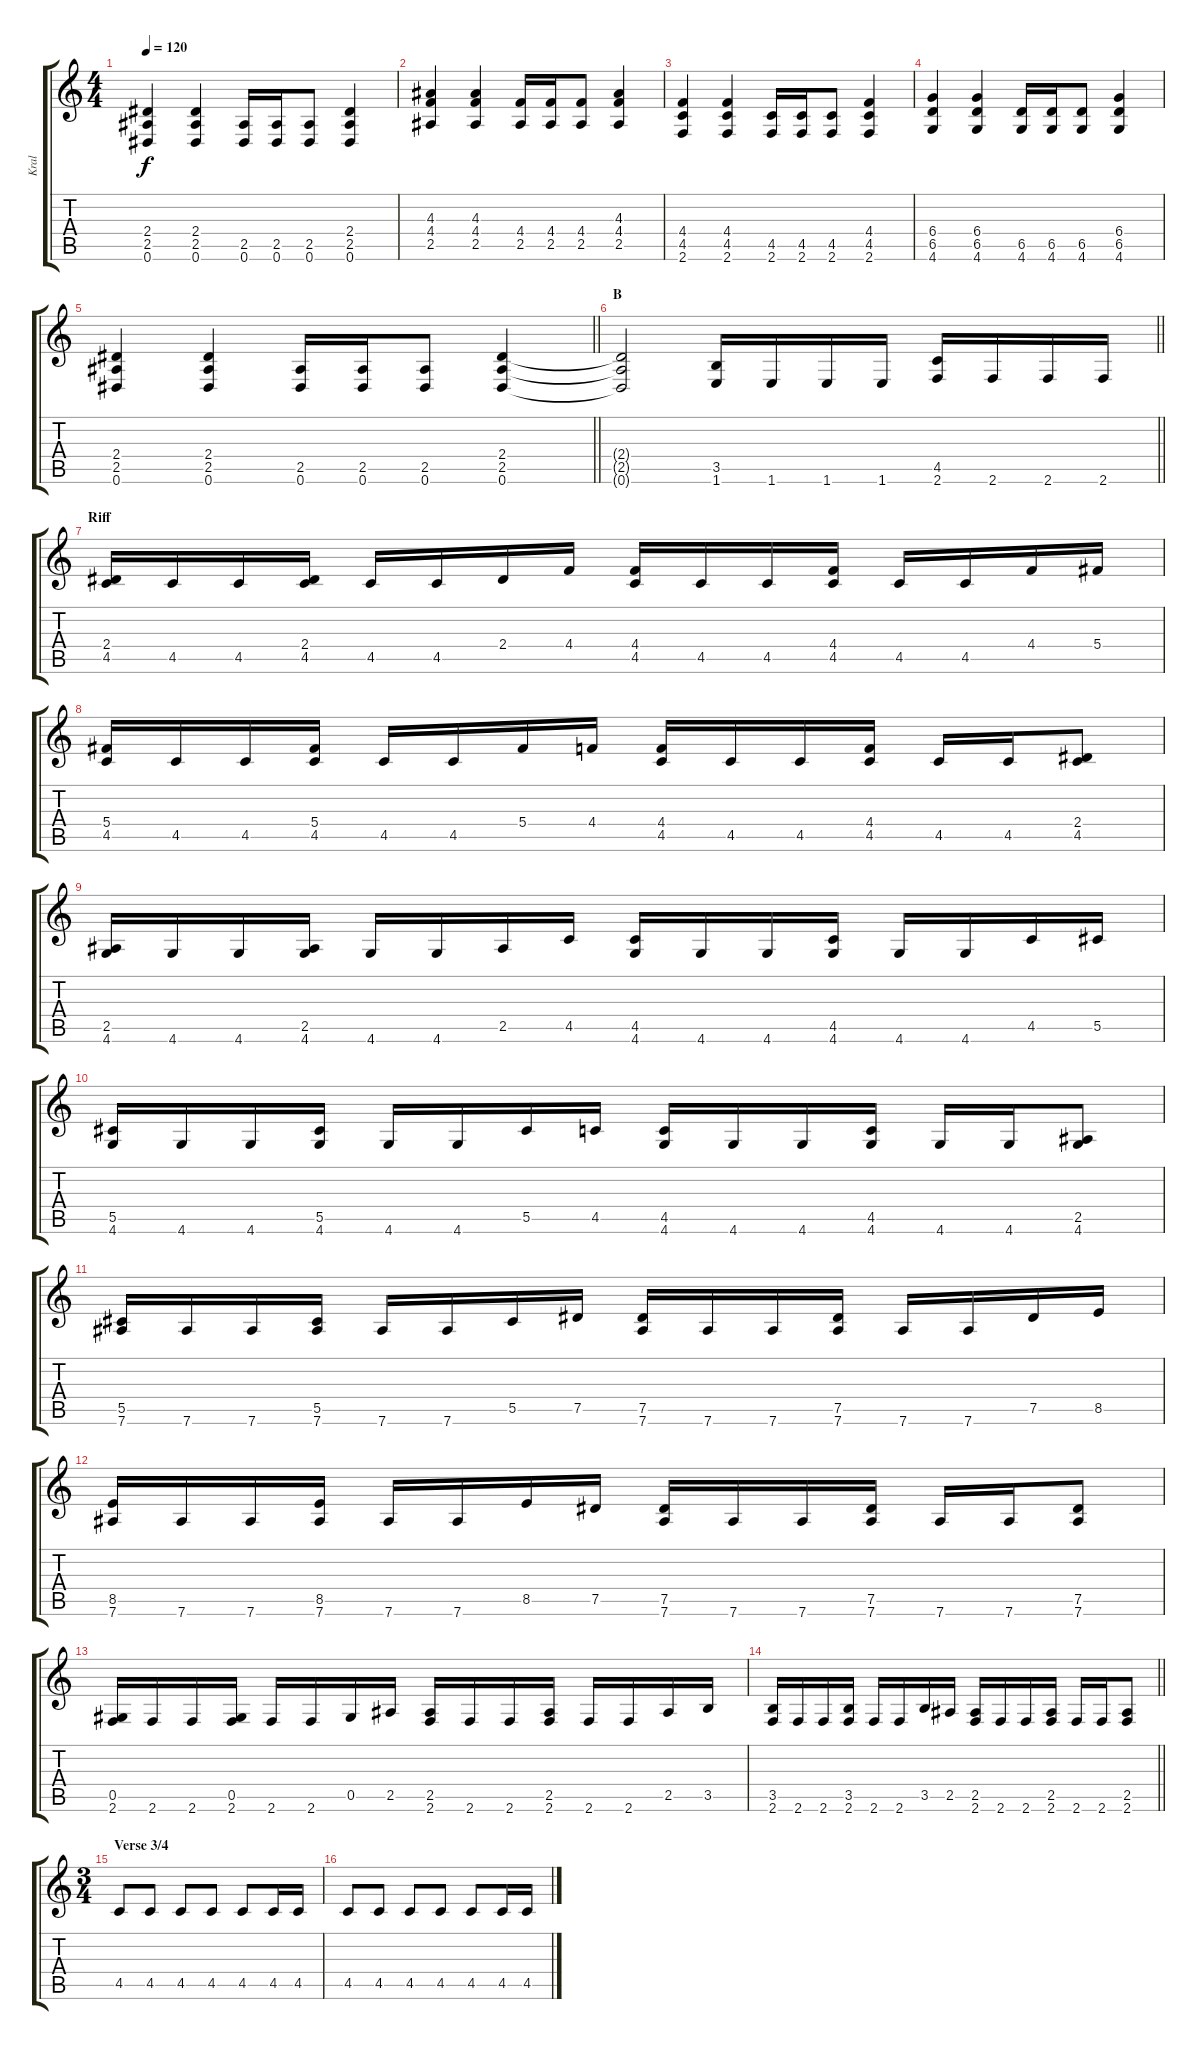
\track ("Kral" "Kral") {instrument distortionguitar}
\staff {score tabs}
\tuning (Eb4 Bb3 Gb3 Db3 Ab2 Eb2) {hide}
\ts (4 4)
\tempo 120
\clef g2
\ks c
(2.4 2.5 0.6).4{dy f} (2.4 2.5 0.6).4 (2.5 0.6).16 (2.5 0.6).16 (2.5 0.6).8 (2.4 2.5 0.6).4 |
(4.3 4.4 2.5).4 (4.3 4.4 2.5).4 (4.4 2.5).16 (4.4 2.5).16 (4.4 2.5).8 (4.3 4.4 2.5).4 |
(4.4 4.5 2.6).4 (4.4 4.5 2.6).4 (4.5 2.6).16 (4.5 2.6).16 (4.5 2.6).8 (4.4 4.5 2.6).4 |
(6.4 6.5 4.6).4 (6.4 6.5 4.6).4 (6.5 4.6).16 (6.5 4.6).16 (6.5 4.6).8 (6.4 6.5 4.6).4 |
\barLineRight lightlight
(2.4 2.5 0.6).4 (2.4 2.5 0.6).4 (2.5 0.6).16 (2.5 0.6).16 (2.5 0.6).8 (2.4 2.5 0.6).4 |
\section ("" "B")
\barLineRight lightlight
(2.4{t} 2.5{t} 0.6{t}).2 (3.5 1.6).16 1.6.16 1.6.16 1.6.16 (4.5 2.6).16 2.6.16 2.6.16 2.6.16 |
\section ("" "Riff")
(2.4 4.5).16 4.5.16 4.5.16 (2.4 4.5).16 4.5.16 4.5.16 2.4.16 4.4.16 (4.4 4.5).16 4.5.16 4.5.16 (4.4 4.5).16 4.5.16 4.5.16 4.4.16 5.4.16 |
(5.4 4.5).16 4.5.16 4.5.16 (5.4 4.5).16 4.5.16 4.5.16 5.4.16 4.4.16 (4.4 4.5).16 4.5.16 4.5.16 (4.4 4.5).16 4.5.16 4.5.16 (2.4 4.5).8 |
(2.5 4.6).16 4.6.16 4.6.16 (2.5 4.6).16 4.6.16 4.6.16 2.5.16 4.5.16 (4.5 4.6).16 4.6.16 4.6.16 (4.5 4.6).16 4.6.16 4.6.16 4.5.16 5.5.16 |
(5.5 4.6).16 4.6.16 4.6.16 (5.5 4.6).16 4.6.16 4.6.16 5.5.16 4.5.16 (4.5 4.6).16 4.6.16 4.6.16 (4.5 4.6).16 4.6.16 4.6.16 (2.5 4.6).8 |
(5.5 7.6).16 7.6.16 7.6.16 (5.5 7.6).16 7.6.16 7.6.16 5.5.16 7.5.16 (7.5 7.6).16 7.6.16 7.6.16 (7.5 7.6).16 7.6.16 7.6.16 7.5.16 8.5.16 |
(8.5 7.6).16 7.6.16 7.6.16 (8.5 7.6).16 7.6.16 7.6.16 8.5.16 7.5.16 (7.5 7.6).16 7.6.16 7.6.16 (7.5 7.6).16 7.6.16 7.6.16 (7.5 7.6).8 |
(0.5 2.6).16 2.6.16 2.6.16 (0.5 2.6).16 2.6.16 2.6.16 0.5.16 2.5.16 (2.5 2.6).16 2.6.16 2.6.16 (2.5 2.6).16 2.6.16 2.6.16 2.5.16 3.5.16 |
\barLineRight lightlight
(3.5 2.6).16 2.6.16 2.6.16 (3.5 2.6).16 2.6.16 2.6.16 3.5.16 2.5.16 (2.5 2.6).16 2.6.16 2.6.16 (2.5 2.6).16 2.6.16 2.6.16 (2.5 2.6).8 |
\ts (3 4)
\section ("" "Verse 3/4")
4.5.8 4.5.8 4.5.8 4.5.8 4.5.8 4.5.16 4.5.16 |
4.5.8 4.5.8 4.5.8 4.5.8 4.5.8 4.5.16 4.5.16
